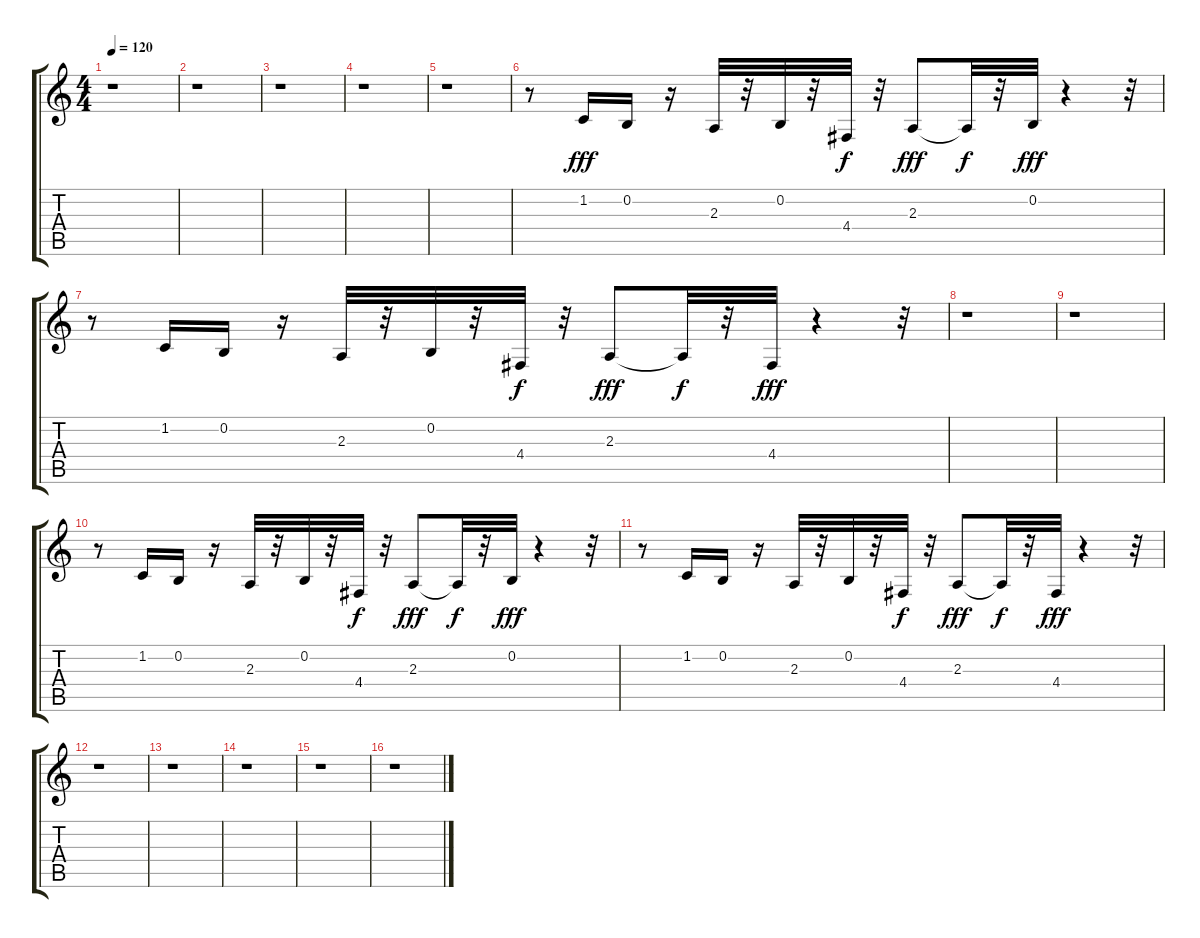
\track "" {instrument clavinet}
\staff {score tabs}
\tuning (E4 B3 G3 D3 A2 E2) {hide}
\ts (4 4)
\tempo 120
\clef g2
\ks c
r.1{dy fff} |
r.1 |
r.1 |
r.1 |
r.1 |
r.8 1.2.16{volume 9 balance 5 instrument electricguitarmuted} 0.2.16 r.16 2.3.32 r.32 0.2.32 r.32 4.4.32{dy f} r.32 2.3.8{dy fff} 2.3{t}.32{dy f} r.32 0.2.32{dy fff} r.4 r.32 |
r.8 1.2.16 0.2.16 r.16 2.3.32 r.32 0.2.32 r.32 4.4.32{dy f} r.32 2.3.8{dy fff} 2.3{t}.32{dy f} r.32 4.4.32{dy fff} r.4 r.32 |
r.1 |
r.1 |
r.8 1.2.16 0.2.16 r.16 2.3.32 r.32 0.2.32 r.32 4.4.32{dy f} r.32 2.3.8{dy fff} 2.3{t}.32{dy f} r.32 0.2.32{dy fff} r.4 r.32 |
r.8 1.2.16 0.2.16 r.16 2.3.32 r.32 0.2.32 r.32 4.4.32{dy f} r.32 2.3.8{dy fff} 2.3{t}.32{dy f} r.32 4.4.32{dy fff} r.4 r.32 |
r.1 |
r.1 |
r.1 |
r.1 |
r.1
